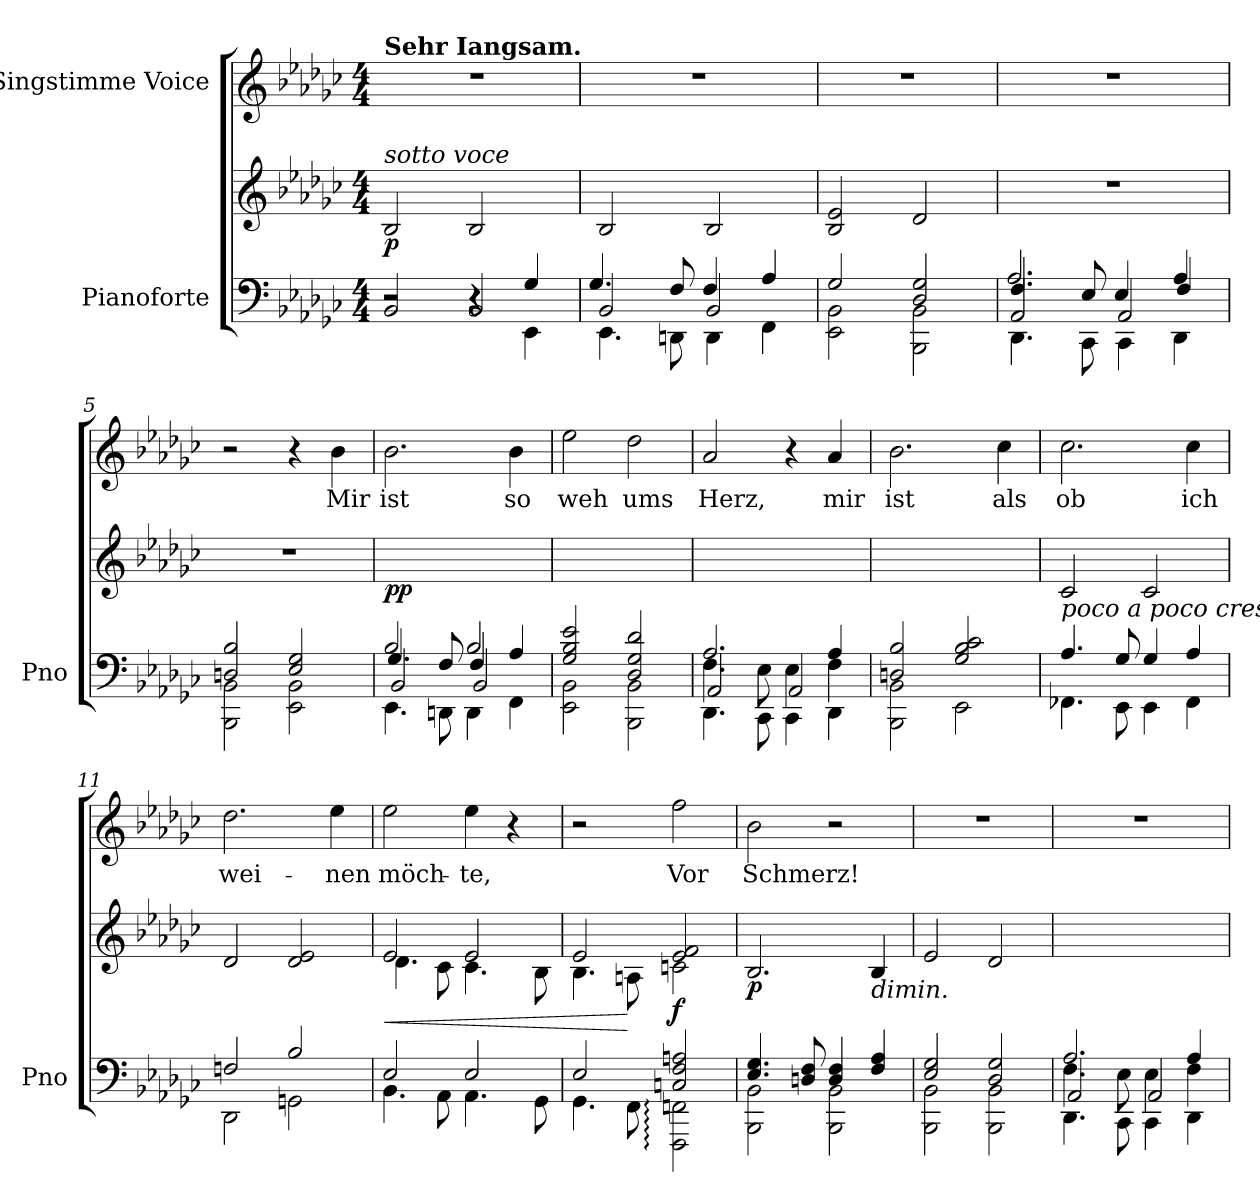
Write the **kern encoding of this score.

**kern	**kern	**dynam	**kern	**text
*part2	*part2	*part2	*part1	*part1
*staff3	*staff2	*staff2/3	*staff1	*staff1
*I"Pianoforte	*	*	*I"Singstimme Voice	*
*I'Pno	*	*	*	*
*clefF4	*clefG2	*	*clefG2	*
*k[b-e-a-d-g-c-]	*k[b-e-a-d-g-c-]	*	*k[b-e-a-d-g-c-]	*
*M4/4	*M4/4	*	*M4/4	*
=1	=1	=1	=1	=1
*^	*	*	*	*
*	*^	*	*	*	*
!	!	!	!	!	!LO:TX:a:B:t=Sehr Iangsam.	!
!	!	!	!LO:TX:a:i:t=sotto voce	!	!	!
!	!	!	!	!LO:DY:b	!	!
2BB-/	2r	2r	2B-/	p	1r	.
2BB-/	4r	4r	2B-/	.	.	.
.	4EE-\	4G-/	.	.	.	.
=2	=2	=2	=2	=2	=2	=2
2BB-/	4.EE-\	4.G-/	2B-/	.	1r	.
.	8DDn\	8F/	.	.	.	.
2BB-/	4DD\	4F/	2B-/	.	.	.
.	4FF\	4A-/	.	.	.	.
*	*v	*v	*	*	*	*
=3	=3	=3	=3	=3	=3
2G-/	2EE-\ 2BB-\	2B-/ 2e-/	.	1r	.
2D-/ 2G-/	2BBB-\ 2BB-\	2d-/	.	.	.
=4	=4	=4	=4	=4	=4
*^	*^	*	*	*	*
2AA-/	4.DD-\	2.A-/	4.F/	1r	.	1r	.
.	8CC-\	.	8E-/	.	.	.	.
2AA-/	4CC-\	.	4E-/	.	.	.	.
.	4DD-\	4A-/	4F/	.	.	.	.
*	*v	*v	*v	*	*	*	*
=5	=5	=5	=5	=5	=5
2Dn/ 2B-/	2BBB-\ 2BB-\	1r	.	2r	.
2E-/ 2G-/	2EE-\ 2BB-\	.	.	4r	.
!	!	!	!	!	!LO:LY:b
.	.	.	.	4b-\	Mir
!!LO:LB:g=z
=6	=6	=6	=6	=6	=6
*^	*^	*	*	*	*
!	!	!	!	!	!LO:DY:b	!	!LO:LY:b
2B-/	4.G-/	2BB-/	4.EE-\	1ryy	pp	2.b-\	ist
.	8F/	.	8DDn\	.	.	.	.
2B-/	4F/	2BB-/	4DD\	.	.	.	.
!	!	!	!	!	!	!	!LO:LY:b
.	4A-/	.	4FF\	.	.	4b-\	so
=7	=7	=7	=7	=7	=7	=7	=7
!	!	!	!	!	!	!	!LO:LY:b
*	*v	*v	*v	*	*	*	*
2G-/ 2B-/ 2e-/	2EE-\ 2BB-\	1ryy	.	2ee-\	weh
!	!	!	!	!	!LO:LY:b
2D-/ 2G-/ 2d-/	2BBB-\ 2BB-\	.	.	2dd-\	ums
=8	=8	=8	=8	=8	=8
*^	*^	*	*	*	*
!	!	!	!	!	!	!	!LO:LY:b
2.A-/	4.F\	2AA-/	4.DD-\	1ryy	.	2a-/	Herz,
.	8E-\	.	8CC-\	.	.	.	.
.	4E-\	2AA-/	4CC-\	.	.	4r	.
!	!	!	!	!	!	!	!LO:LY:b
4A-/	4F\	.	4DD-\	.	.	4a-/	mir
=9	=9	=9	=9	=9	=9	=9	=9
!	!	!	!	!	!	!	!LO:LY:b
*	*v	*v	*v	*	*	*	*
2Dn/ 2B-/	2BBB-\ 2BB-\	1ryy	.	2.b-\	ist
2G-/ 2B-/ 2c-/	2EE-\	.	.	.	.
!	!	!	!	!	!LO:LY:b
.	.	.	.	4cc-\	als
=10	=10	=10	=10	=10	=10
!	!	!LO:TX:b:i:t=poco a poco cresc.	!	!	!
!	!	!	!	!	!LO:LY:b
4.A-/	4.FF-X\	2c-/	.	2.cc-\	ob
8G-/	8EE-\	.	.	.	.
4G-/	4EE-\	2c-/	.	.	.
!	!	!	!	!	!LO:LY:b
4A-/	4FF-\	.	.	4cc-\	ich
!!LO:LB:g=z
=11	=11	=11	=11	=11	=11
!	!	!	!	!	!LO:LY:b
2Fn/	2DD-\	2d-/	.	2.dd-\	wei-
2B-/	2GGn\	2d-/ 2e-/	.	.	.
!	!	!	!	!	!LO:LY:b
.	.	.	.	4ee-\	-nen
=12	=12	=12	=12	=12	=12
!	!	!	!LO:HP:b	!	!LO:LY:b
*	*	*^	*	*	*
2E-/	4.BB-\	2e-/	4.d-\	<	2ee-\	möch-
.	8AA-\	.	8c-\	.	.	.
!	!	!	!	!	!	!LO:LY:b
2E-/	4.AA-\	2e-/	4.c-\	.	4ee-\	-te,
.	.	.	.	.	4r	.
.	8GG-\	.	8B-\	.	.	.
=13	=13	=13	=13	=13	=13	=13
2E-/	4.GG-\	2e-/	4.B-\	.	2r	.
.	8FF\	.	8An\	[	.	.
!	!	!	!	!LO:DY:b	!	!LO:LY:b
2Cn/ 2F/ 2An/	2FFF\: 2FFn\:	2e-/ 2f/	2cn\	f	2ff\	Vor
=14	=14	=14	=14	=14	=14	=14
!	!	!	!	!LO:DY:b	!	!LO:LY:b
*	*	*v	*v	*	*	*
4.E-/ 4.G-/	2BBB-\ 2BB-\	2.B-/	p	2b-\	Schmerz!
8Dn/ 8F/	.	.	.	.	.
4D/ 4F/	2BBB-\ 2BB-\	.	.	2r	.
!	!	!LO:TX:b:i:t=dimin.	!	!	!
4F/ 4A-/	.	4B-	.	.	.
=15	=15	=15	=15	=15	=15
2E-/ 2G-/	2BBB-\ 2BB-\	2e-	.	1r	.
2D-/ 2G-/	2BBB-\ 2BB-\	2d-	.	.	.
!!LO:LB:g=z
=16	=16	=16	=16	=16	=16
*^	*^	*	*	*	*
2.A-/	4.F\	2AA-/	4.DD-\	1ryy	.	1r	.
.	8E-\	.	8CC-\	.	.	.	.
.	4E-\	2AA-/	4CC-\	.	.	.	.
4A-/	4F\	.	4DD-\	.	.	.	.
*v	*v	*v	*v	*	*	*	*
=	=	=	=	=
*-	*-	*-	*-	*-
